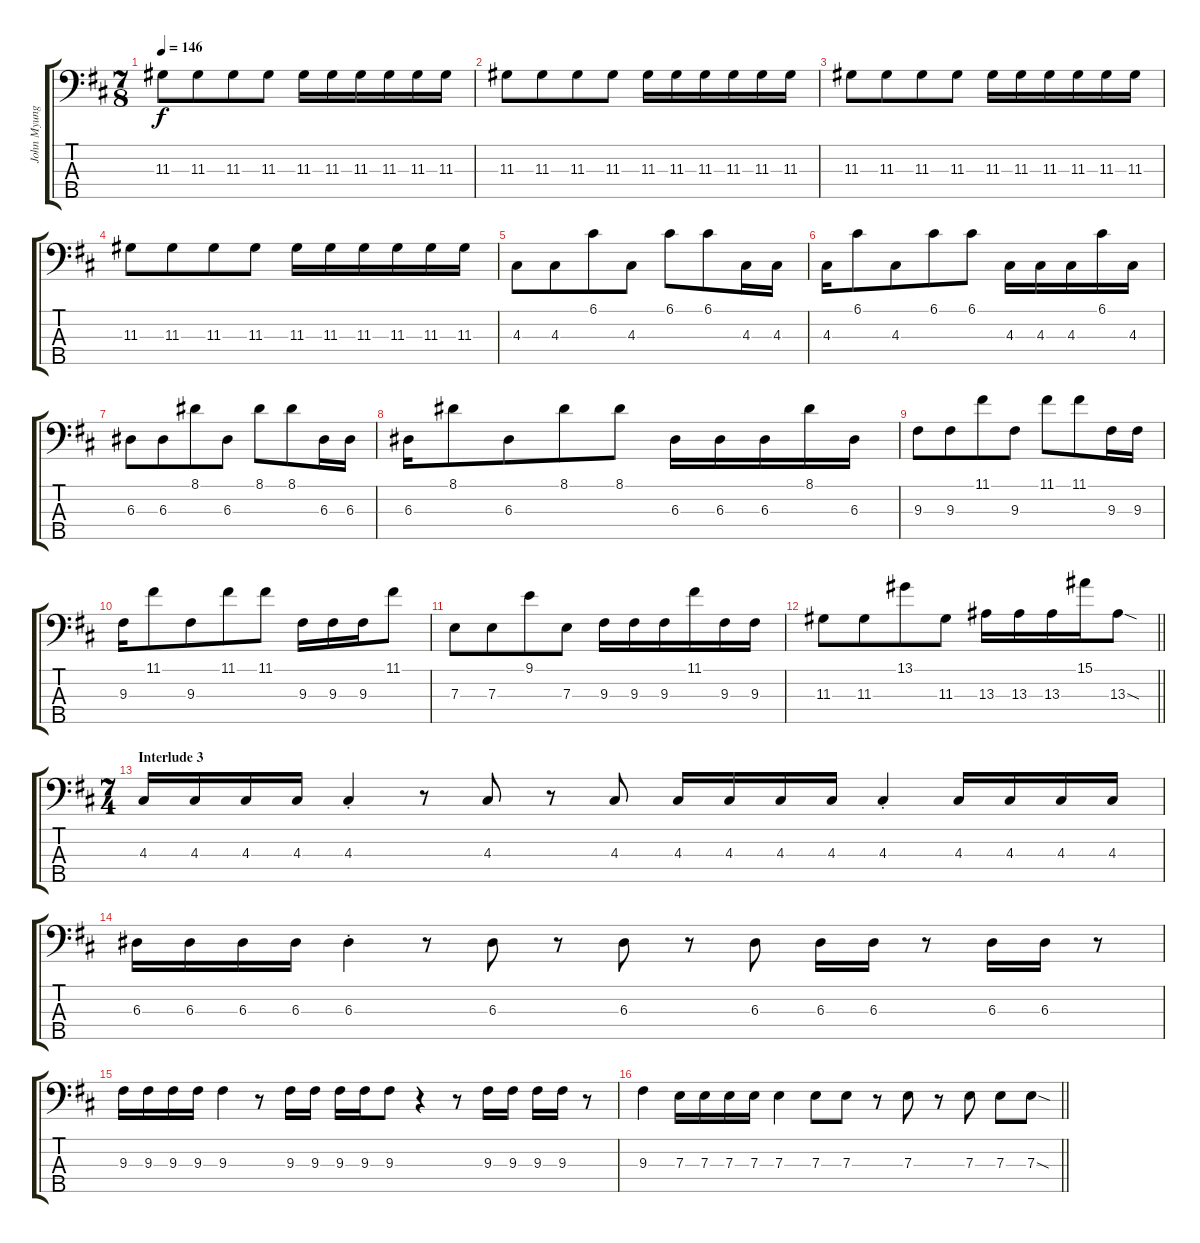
\track ("John Myung Bass" "John Myung") {instrument electricbassfinger}
\staff {score tabs}
\tuning (G2 D2 A1 E1 B0) {hide}
\ts (7 8)
\tempo 146
\clef f4
\ks bminor
11.3.8{dy f} 11.3.8 11.3.8 11.3.8 11.3.16 11.3.16 11.3.16 11.3.16 11.3.16 11.3.16 |
11.3.8 11.3.8 11.3.8 11.3.8 11.3.16 11.3.16 11.3.16 11.3.16 11.3.16 11.3.16 |
11.3.8 11.3.8 11.3.8 11.3.8 11.3.16 11.3.16 11.3.16 11.3.16 11.3.16 11.3.16 |
11.3.8 11.3.8 11.3.8 11.3.8 11.3.16 11.3.16 11.3.16 11.3.16 11.3.16 11.3.16 |
4.3.8 4.3.8 6.1.8 4.3.8 6.1.8 6.1.8 4.3.16 4.3.16 |
4.3.16 6.1.8 4.3.8 6.1.8 6.1.8 4.3.16 4.3.16 4.3.16 6.1.16 4.3.16 |
6.3.8 6.3.8 8.1.8 6.3.8 8.1.8 8.1.8 6.3.16 6.3.16 |
6.3.16 8.1.8 6.3.8 8.1.8 8.1.8 6.3.16 6.3.16 6.3.16 8.1.16 6.3.16 |
9.3.8 9.3.8 11.1.8 9.3.8 11.1.8 11.1.8 9.3.16 9.3.16 |
9.3.16 11.1.8 9.3.8 11.1.8 11.1.8 9.3.16 9.3.16 9.3.16 11.1.8 |
7.3.8 7.3.8 9.1.8 7.3.8 9.3.16 9.3.16 9.3.16 11.1.16 9.3.16 9.3.16 |
\barLineRight lightlight
11.3.8 11.3.8 13.1.8 11.3.8 13.3.16 13.3.16 13.3.16 15.1.16 13.3{sod}.8 |
\ts (7 4)
\section ("" "Interlude 3")
4.3.16 4.3.16 4.3.16 4.3.16 4.3{st}.4 r.8 4.3.8 r.8 4.3.8 4.3.16 4.3.16 4.3.16 4.3.16 4.3{st}.4 4.3.16 4.3.16 4.3.16 4.3.16 |
6.3.16 6.3.16 6.3.16 6.3.16 6.3{st}.4 r.8 6.3.8 r.8 6.3.8 r.8 6.3.8 6.3.16 6.3.16 r.8 6.3.16 6.3.16 r.8 |
9.3.16 9.3.16 9.3.16 9.3.16 9.3.4 r.8 9.3.16 9.3.16 9.3.16 9.3.16 9.3.8 r.4 r.8 9.3.16 9.3.16 9.3.16 9.3.16 r.8 |
\barLineRight lightlight
9.3.4 7.3.16 7.3.16 7.3.16 7.3.16 7.3.4 7.3.8 7.3.8 r.8 7.3.8 r.8 7.3.8 7.3.8 7.3{sod}.8
